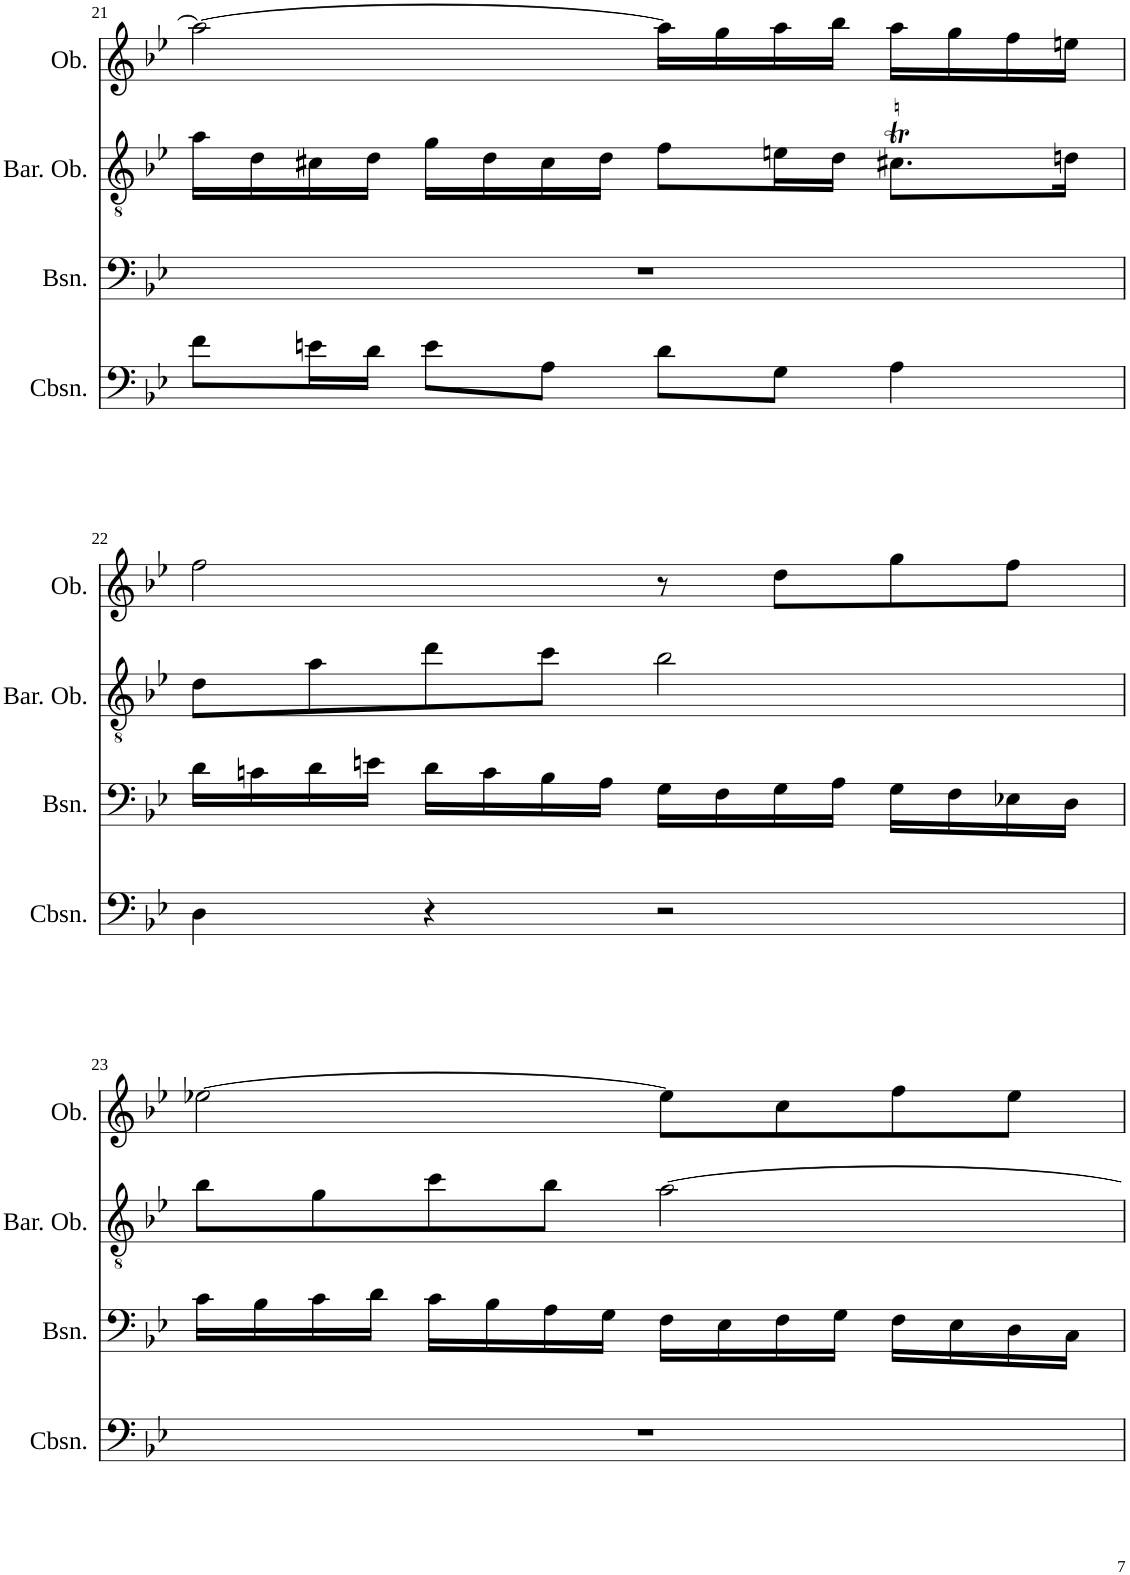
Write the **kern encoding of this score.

**kern	**kern	**kern	**kern
*part4	*part3	*part2	*part1
*staff4	*staff3	*staff2	*staff1
*I"Contrabassoon	*I"Bassoon	*I"Baritone Oboe	*I"Oboe
*I'Cbsn.	*I'Bsn.	*I'Bar. Ob.	*I'Ob.
!!LO:PB:g=z
*clefF4	*clefF4	*clefGv2	*clefG2
*Trd7c12	*	*	*
*k[b-e-]	*k[b-e-]	*k[b-e-]	*k[b-e-]
*M4/4	*M4/4	*M4/4	*M4/4
*met(c)	*met(c)	*met(c)	*met(c)
=21	=21	=21	=21
8f\L	1r	16a\LL	2aa\_
.	.	16d\	.
16en\L	.	16c#X\	.
16d\JJ	.	16d\JJ	.
8e\L	.	16g\LL	.
.	.	16d\	.
8A\J	.	16c#\	.
.	.	16d\JJ	.
8d\L	.	8f\L	16aa\LL]
.	.	.	16gg\
8G\J	.	16en\L	16aa\
.	.	16d\JJ	16bb-\JJ
4A\	.	8.c#Xt\L	16aa\LL
.	.	.	16gg\
.	.	.	16ff\
.	.	16dn\Jk	16een\JJ
!!LO:LB:g=z
=22	=22	=22	=22
4D\	16d\LL	8d\L	2ff\
.	16cn\	.	.
.	16d\	8a\	.
.	16en\JJ	.	.
4r	16d\LL	8dd\	.
.	16c\	.	.
.	16B-\	8cc\J	.
.	16A\JJ	.	.
2r	16G\LL	2b-\	8r
.	16F\	.	.
.	16G\	.	8dd\L
.	16A\JJ	.	.
.	16G\LL	.	8gg\
.	16F\	.	.
.	16E-X\	.	8ff\J
.	16D\JJ	.	.
!!LO:LB:g=z
=23	=23	=23	=23
1r	16c\LL	8b-\L	[2ee-X\
.	16B-\	.	.
.	16c\	8g\	.
.	16d\JJ	.	.
.	16c\LL	8cc\	.
.	16B-\	.	.
.	16A\	8b-\J	.
.	16G\JJ	.	.
.	16F\LL	[2a\	8ee-\L]
.	16E-\	.	.
.	16F\	.	8cc\
.	16G\JJ	.	.
.	16F\LL	.	8ff\
.	16E-\	.	.
.	16D\	.	8ee-\J
.	16C\JJ	.	.
=	=	=	=
*-	*-	*-	*-
